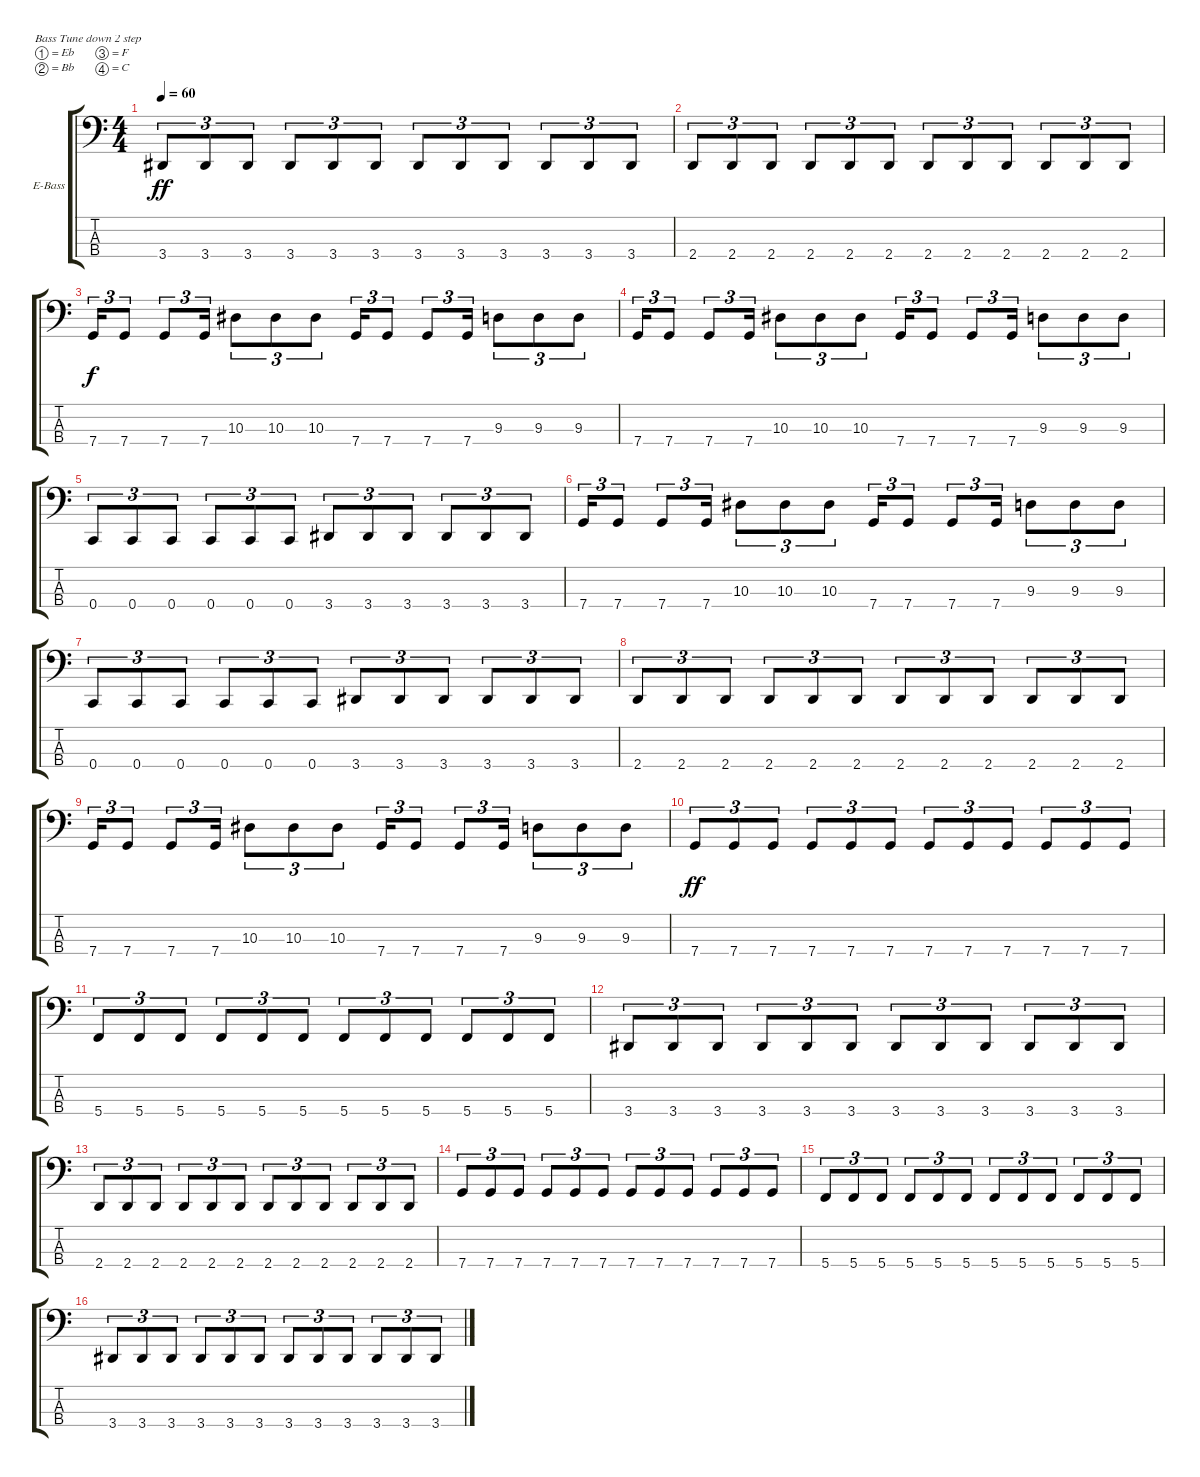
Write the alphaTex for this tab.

\bracketExtendMode groupsimilarinstruments
\firstSystemTrackNameOrientation horizontal
\otherSystemsTrackNameOrientation horizontal
\track ("Bass" "E-Bass") {instrument electricbassfinger}
\staff {score tabs}
\tuning (Eb2 Bb1 F1 C1)
\ts (4 4)
\tempo 60
\clef f4
\ks c
3.4.8{tu (3 2) dy ff} 3.4.8{tu (3 2)} 3.4.8{tu (3 2)} 3.4.8{tu (3 2)} 3.4.8{tu (3 2)} 3.4.8{tu (3 2)} 3.4.8{tu (3 2)} 3.4.8{tu (3 2)} 3.4.8{tu (3 2)} 3.4.8{tu (3 2)} 3.4.8{tu (3 2)} 3.4.8{tu (3 2)} |
2.4.8{tu (3 2)} 2.4.8{tu (3 2)} 2.4.8{tu (3 2)} 2.4.8{tu (3 2)} 2.4.8{tu (3 2)} 2.4.8{tu (3 2)} 2.4.8{tu (3 2)} 2.4.8{tu (3 2)} 2.4.8{tu (3 2)} 2.4.8{tu (3 2)} 2.4.8{tu (3 2)} 2.4.8{tu (3 2)} |
7.4.16{tu (3 2) dy f} 7.4.8{tu (3 2)} 7.4.8{tu (3 2)} 7.4.16{tu (3 2)} 10.3.8{tu (3 2)} 10.3.8{tu (3 2)} 10.3.8{tu (3 2)} 7.4.16{tu (3 2)} 7.4.8{tu (3 2)} 7.4.8{tu (3 2)} 7.4.16{tu (3 2)} 9.3.8{tu (3 2)} 9.3.8{tu (3 2)} 9.3.8{tu (3 2)} |
7.4.16{tu (3 2)} 7.4.8{tu (3 2)} 7.4.8{tu (3 2)} 7.4.16{tu (3 2)} 10.3.8{tu (3 2)} 10.3.8{tu (3 2)} 10.3.8{tu (3 2)} 7.4.16{tu (3 2)} 7.4.8{tu (3 2)} 7.4.8{tu (3 2)} 7.4.16{tu (3 2)} 9.3.8{tu (3 2)} 9.3.8{tu (3 2)} 9.3.8{tu (3 2)} |
0.4.8{tu (3 2)} 0.4.8{tu (3 2)} 0.4.8{tu (3 2)} 0.4.8{tu (3 2)} 0.4.8{tu (3 2)} 0.4.8{tu (3 2)} 3.4.8{tu (3 2)} 3.4.8{tu (3 2)} 3.4.8{tu (3 2)} 3.4.8{tu (3 2)} 3.4.8{tu (3 2)} 3.4.8{tu (3 2)} |
7.4.16{tu (3 2)} 7.4.8{tu (3 2)} 7.4.8{tu (3 2)} 7.4.16{tu (3 2)} 10.3.8{tu (3 2)} 10.3.8{tu (3 2)} 10.3.8{tu (3 2)} 7.4.16{tu (3 2)} 7.4.8{tu (3 2)} 7.4.8{tu (3 2)} 7.4.16{tu (3 2)} 9.3.8{tu (3 2)} 9.3.8{tu (3 2)} 9.3.8{tu (3 2)} |
0.4.8{tu (3 2)} 0.4.8{tu (3 2)} 0.4.8{tu (3 2)} 0.4.8{tu (3 2)} 0.4.8{tu (3 2)} 0.4.8{tu (3 2)} 3.4.8{tu (3 2)} 3.4.8{tu (3 2)} 3.4.8{tu (3 2)} 3.4.8{tu (3 2)} 3.4.8{tu (3 2)} 3.4.8{tu (3 2)} |
2.4.8{tu (3 2)} 2.4.8{tu (3 2)} 2.4.8{tu (3 2)} 2.4.8{tu (3 2)} 2.4.8{tu (3 2)} 2.4.8{tu (3 2)} 2.4.8{tu (3 2)} 2.4.8{tu (3 2)} 2.4.8{tu (3 2)} 2.4.8{tu (3 2)} 2.4.8{tu (3 2)} 2.4.8{tu (3 2)} |
7.4.16{tu (3 2)} 7.4.8{tu (3 2)} 7.4.8{tu (3 2)} 7.4.16{tu (3 2)} 10.3.8{tu (3 2)} 10.3.8{tu (3 2)} 10.3.8{tu (3 2)} 7.4.16{tu (3 2)} 7.4.8{tu (3 2)} 7.4.8{tu (3 2)} 7.4.16{tu (3 2)} 9.3.8{tu (3 2)} 9.3.8{tu (3 2)} 9.3.8{tu (3 2)} |
7.4.8{tu (3 2) dy ff} 7.4.8{tu (3 2)} 7.4.8{tu (3 2)} 7.4.8{tu (3 2)} 7.4.8{tu (3 2)} 7.4.8{tu (3 2)} 7.4.8{tu (3 2)} 7.4.8{tu (3 2)} 7.4.8{tu (3 2)} 7.4.8{tu (3 2)} 7.4.8{tu (3 2)} 7.4.8{tu (3 2)} |
5.4.8{tu (3 2)} 5.4.8{tu (3 2)} 5.4.8{tu (3 2)} 5.4.8{tu (3 2)} 5.4.8{tu (3 2)} 5.4.8{tu (3 2)} 5.4.8{tu (3 2)} 5.4.8{tu (3 2)} 5.4.8{tu (3 2)} 5.4.8{tu (3 2)} 5.4.8{tu (3 2)} 5.4.8{tu (3 2)} |
3.4.8{tu (3 2)} 3.4.8{tu (3 2)} 3.4.8{tu (3 2)} 3.4.8{tu (3 2)} 3.4.8{tu (3 2)} 3.4.8{tu (3 2)} 3.4.8{tu (3 2)} 3.4.8{tu (3 2)} 3.4.8{tu (3 2)} 3.4.8{tu (3 2)} 3.4.8{tu (3 2)} 3.4.8{tu (3 2)} |
2.4.8{tu (3 2)} 2.4.8{tu (3 2)} 2.4.8{tu (3 2)} 2.4.8{tu (3 2)} 2.4.8{tu (3 2)} 2.4.8{tu (3 2)} 2.4.8{tu (3 2)} 2.4.8{tu (3 2)} 2.4.8{tu (3 2)} 2.4.8{tu (3 2)} 2.4.8{tu (3 2)} 2.4.8{tu (3 2)} |
7.4.8{tu (3 2)} 7.4.8{tu (3 2)} 7.4.8{tu (3 2)} 7.4.8{tu (3 2)} 7.4.8{tu (3 2)} 7.4.8{tu (3 2)} 7.4.8{tu (3 2)} 7.4.8{tu (3 2)} 7.4.8{tu (3 2)} 7.4.8{tu (3 2)} 7.4.8{tu (3 2)} 7.4.8{tu (3 2)} |
5.4.8{tu (3 2)} 5.4.8{tu (3 2)} 5.4.8{tu (3 2)} 5.4.8{tu (3 2)} 5.4.8{tu (3 2)} 5.4.8{tu (3 2)} 5.4.8{tu (3 2)} 5.4.8{tu (3 2)} 5.4.8{tu (3 2)} 5.4.8{tu (3 2)} 5.4.8{tu (3 2)} 5.4.8{tu (3 2)} |
3.4.8{tu (3 2)} 3.4.8{tu (3 2)} 3.4.8{tu (3 2)} 3.4.8{tu (3 2)} 3.4.8{tu (3 2)} 3.4.8{tu (3 2)} 3.4.8{tu (3 2)} 3.4.8{tu (3 2)} 3.4.8{tu (3 2)} 3.4.8{tu (3 2)} 3.4.8{tu (3 2)} 3.4.8{tu (3 2)}
